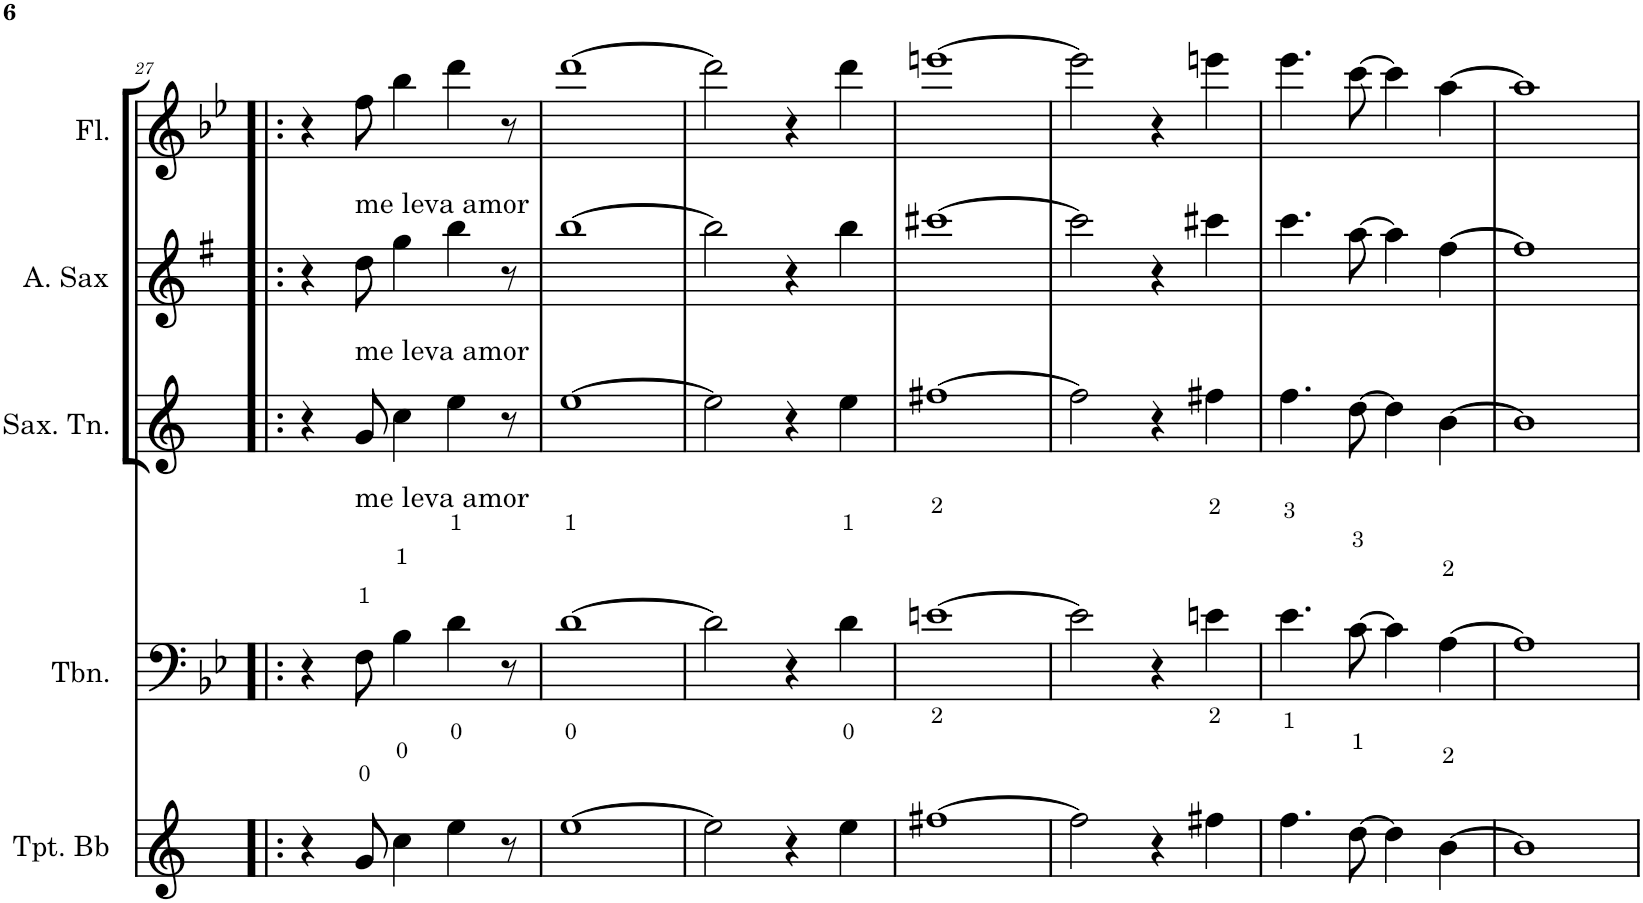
**kern	**kern	**kern	**kern	**kern
*part5	*part4	*part3	*part2	*part1
*staff5	*staff4	*staff3	*staff2	*staff1
*I"Trompete Bb	*I"Trombone	*I"Saxofone Tenor	*I"Saxofone Alto	*I"Flauta Transversal
*I'Tpt. Bb	*I'Tbn.	*I'Sax. Tn.	*	*I'Fl.
!!LO:PB:g=z
*clefG2	*clefF4	*clefG2	*clefG2	*clefG2
*Trd1c2	*	*Trd8c14	*Trd5c9	*
*k[]	*k[b-e-]	*k[]	*k[f#]	*k[b-e-]
*M4/4	*M4/4	*M4/4	*M4/4	*M4/4
=27!|:	=27!|:	=27!|:	=27!|:	=27!|:
4r	4r	4r	4r	4r
!	!	!	!	!LO:TX:b:t=me leva amor
!	!	!	!LO:TX:b:t=me leva amor	!
!	!	!LO:TX:b:t=me leva amor	!	!
8g/	8F\	8g/	8dd\	8ff\
4cc\	4B-\	4cc\	4gg\	4bb-\
4ee\	4d\	4ee\	4bb\	4ddd\
8r	8r	8r	8r	8r
=28	=28	=28	=28	=28
[1ee	[1d	[1ee	[1bb	[1ddd
=29	=29	=29	=29	=29
2ee\]	2d\]	2ee\]	2bb\]	2ddd\]
4r	4r	4r	4r	4r
4ee\	4d\	4ee\	4bb\	4ddd\
=30	=30	=30	=30	=30
[1ff#X	[1en	[1ff#X	[1ccc#X	[1eeen
=31	=31	=31	=31	=31
2ff#\]	2e\]	2ff#\]	2ccc#\]	2eee\]
4r	4r	4r	4r	4r
4ff#X\	4en\	4ff#X\	4ccc#X\	4eeen\
=32	=32	=32	=32	=32
4.ff\	4.e-\	4.ff\	4.ccc\	4.eee-\
[8dd\	[8c\	[8dd\	[8aa\	[8ccc\
4dd\]	4c\]	4dd\]	4aa\]	4ccc\]
[4b\	[4A\	[4b\	[4ff#\	[4aa\
=33	=33	=33	=33	=33
1b]	1A]	1b]	1ff#]	1aa]
=	=	=	=	=
*-	*-	*-	*-	*-
